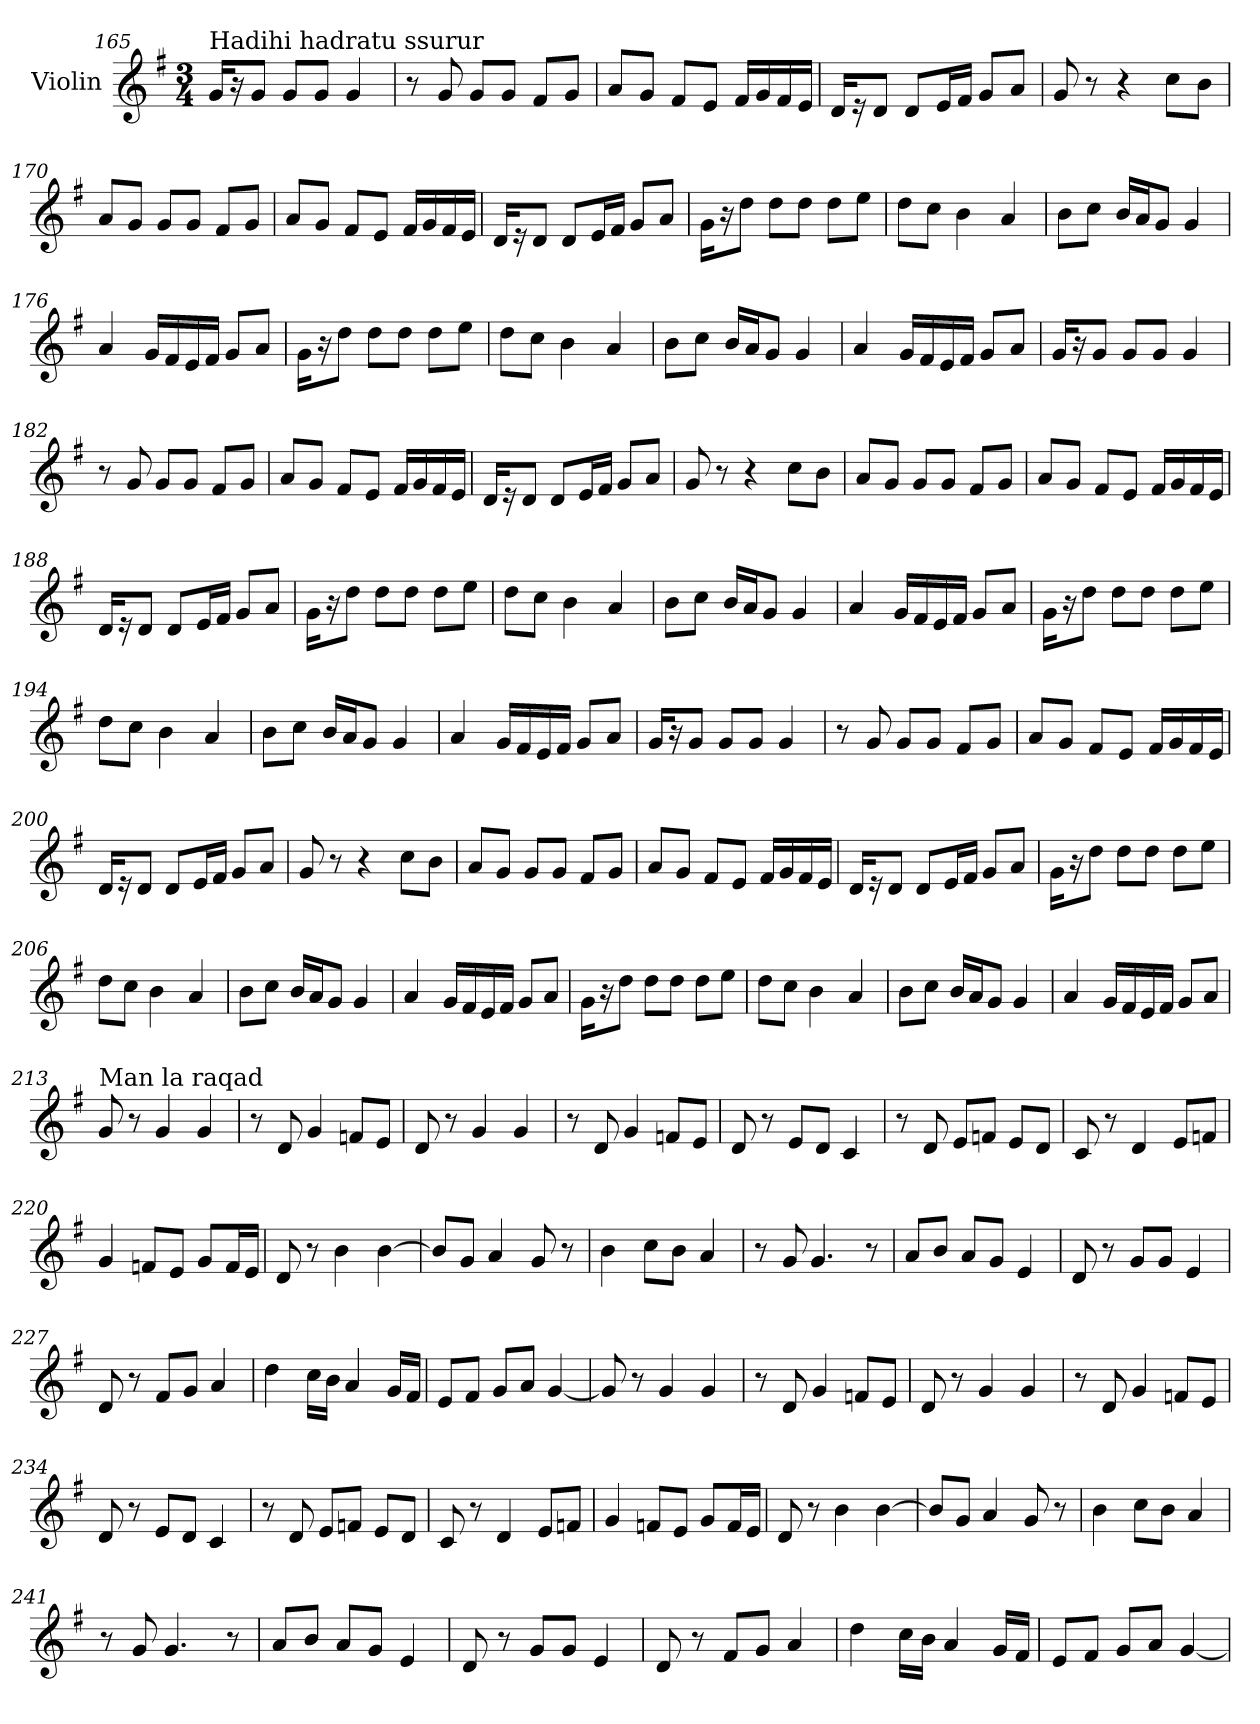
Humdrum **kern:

**kern
*part1
*staff1
*I"Violin
*clefG2
*k[f#]
*G:
*M3/4
=165
!LO:TX:a:t=Hadihi hadratu ssurur
16g/KL
16r
8g/J
8g/L
8g/J
4g/
!!LO:LB:g=z
=166
8r
8g/
8g/L
8g/J
8f#/L
8g/J
=167
8a/L
8g/J
8f#/L
8ei/J
16f#i/LL
16gi/
16f#/
16e/JJ
=168
16d/KL
16r
8d/J
8d/L
16ei/L
16f#i/JJ
8gi/L
8a/J
=169
8g/
8r
4r
8cc\L
8b\J
=170
8a/L
8g/J
8g/L
8g/J
8f#/L
8g/J
!!LO:LB:g=z
=171
8a/L
8g/J
8f#/L
8ei/J
16f#i/LL
16gi/
16f#/
16e/JJ
=172
16d/KL
16r
8d/J
8d/L
16ei/L
16f#i/JJ
8gi/L
8a/J
=173
16g\KL
16r
8dd\J
8dd\L
8dd\J
8dd\L
8ee\J
=174
8dd\L
8cc\J
4b\
4a/
=175
8b\L
8cc\J
16bj/LL
16aj/J
8gj/J
4g/
!!LO:LB:g=z
=176
4a/
16g/LL
16f#/
16ei/
16f#i/JJ
8gi/L
8a/J
=177
16g\KL
16r
8dd\J
8dd\L
8dd\J
8dd\L
8ee\J
=178
8dd\L
8cc\J
4b\
4a/
=179
8b\L
8cc\J
16bj/LL
16aj/J
8gj/J
4g/
=180
4a/
16g/LL
16f#/
16ei/
16f#i/JJ
8gi/L
8a/J
=181
16g/KL
16r
8g/J
8g/L
8g/J
4g/
!!LO:LB:g=z
=182
8r
8g/
8g/L
8g/J
8f#/L
8g/J
=183
8a/L
8g/J
8f#/L
8ei/J
16f#i/LL
16gi/
16f#/
16e/JJ
=184
16d/KL
16r
8d/J
8d/L
16ei/L
16f#i/JJ
8gi/L
8a/J
=185
8g/
8r
4r
8cc\L
8b\J
=186
8a/L
8g/J
8g/L
8g/J
8f#/L
8g/J
!!LO:LB:g=z
=187
8a/L
8g/J
8f#/L
8ei/J
16f#i/LL
16gi/
16f#/
16e/JJ
=188
16d/KL
16r
8d/J
8d/L
16ei/L
16f#i/JJ
8gi/L
8a/J
=189
16g\KL
16r
8dd\J
8dd\L
8dd\J
8dd\L
8ee\J
=190
8dd\L
8cc\J
4b\
4a/
=191
8b\L
8cc\J
16bj/LL
16aj/J
8gj/J
4g/
!!LO:LB:g=z
=192
4a/
16g/LL
16f#/
16ei/
16f#i/JJ
8gi/L
8a/J
=193
16g\KL
16r
8dd\J
8dd\L
8dd\J
8dd\L
8ee\J
=194
8dd\L
8cc\J
4b\
4a/
=195
8b\L
8cc\J
16bj/LL
16aj/J
8gj/J
4g/
=196
4a/
16g/LL
16f#/
16ei/
16f#i/JJ
8gi/L
8a/J
=197
16g/KL
16r
8g/J
8g/L
8g/J
4g/
!!LO:LB:g=z
=198
8r
8g/
8g/L
8g/J
8f#/L
8g/J
=199
8a/L
8g/J
8f#/L
8ei/J
16f#i/LL
16gi/
16f#/
16e/JJ
=200
16d/KL
16r
8d/J
8d/L
16ei/L
16f#i/JJ
8gi/L
8a/J
=201
8g/
8r
4r
8cc\L
8b\J
=202
8a/L
8g/J
8g/L
8g/J
8f#/L
8g/J
!!LO:PB:g=z
=203
8a/L
8g/J
8f#/L
8ei/J
16f#i/LL
16gi/
16f#/
16e/JJ
=204
16d/KL
16r
8d/J
8d/L
16ei/L
16f#i/JJ
8gi/L
8a/J
=205
16g\KL
16r
8dd\J
8dd\L
8dd\J
8dd\L
8ee\J
=206
8dd\L
8cc\J
4b\
4a/
=207
8b\L
8cc\J
16bj/LL
16aj/J
8gj/J
4g/
!!LO:LB:g=z
=208
4a/
16g/LL
16f#/
16ei/
16f#i/JJ
8gi/L
8a/J
=209
16g\KL
16r
8dd\J
8dd\L
8dd\J
8dd\L
8ee\J
=210
8dd\L
8cc\J
4b\
4a/
=211
8b\L
8cc\J
16bj/LL
16aj/J
8gj/J
4g/
=212
4a/
16g/LL
16f#/
16ei/
16f#i/JJ
8gi/L
8a/J
=213
*MM90
!LO:TX:a:t=Man la raqad
8g/
8r
4g/
4g/
!!LO:LB:g=z
=214
8r
8d/
4g/
8fn/L
8e/J
=215
8d/
8r
4g/
4g/
=216
8r
8d/
4g/
8fn/L
8e/J
=217
8d/
8r
8eZ/L
8dZ/J
4cZ/
=218
8r
8d/
8e/L
8fnV/J
8eV/L
8dV/J
=219
8c/
8r
4d/
8e/L
8fn/J
!!LO:LB:g=z
=220
4g/
8fn/L
8e/J
8g/L
16f/L
16e/JJ
=221
8d/
8r
4b\
[4b\
=222
8b/L]
8g/J
4a/
8g/
8r
=223
4b\
8cc\L
8b\J
4a/
=224
8r
8g/
4.g/
8r
=225
8a/L
8bj/J
8aj/L
8gj/J
4e/
!!LO:LB:g=z
=226
8d/
8r
8g/L
8g/J
4e/
=227
8d/
8r
8f#/L
8g/J
4a/
=228
4dd\
16cc\LL
16bj\JJ
4aj/
16gj/LL
16f#/JJ
=229
8ei/L
8f#i/J
8gi/L
8a/J
[4g/
=230
8g/]
8r
4g/
4g/
=231
8r
8d/
4g/
8fn/L
8e/J
!!LO:LB:g=z
=232
8d/
8r
4g/
4g/
=233
8r
8d/
4g/
8fn/L
8e/J
=234
8d/
8r
8eZ/L
8dZ/J
4cZ/
=235
8r
8d/
8e/L
8fnV/J
8eV/L
8dV/J
=236
8c/
8r
4d/
8e/L
8fn/J
=237
4g/
8fn/L
8e/J
8g/L
16f/L
16e/JJ
!!LO:LB:g=z
=238
8d/
8r
4b\
[4b\
=239
8b/L]
8g/J
4a/
8g/
8r
=240
4b\
8cc\L
8b\J
4a/
=241
8r
8g/
4.g/
8r
=242
8a/L
8bj/J
8aj/L
8gj/J
4e/
=243
8d/
8r
8g/L
8g/J
4e/
!!LO:LB:g=z
=244
8d/
8r
8f#/L
8g/J
4a/
=245
4dd\
16cc\LL
16bj\JJ
4aj/
16gj/LL
16f#/JJ
=246
8ei/L
8f#i/J
8gi/L
8a/J
[4g/
=
*-
